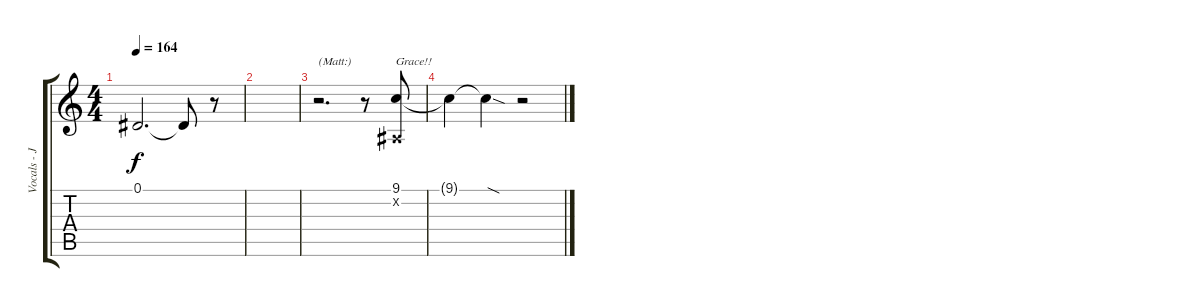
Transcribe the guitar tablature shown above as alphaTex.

\track ("Vocals - Jordan Brown" "Vocals - J") {instrument altosax}
\staff {score tabs}
\tuning (Eb4 Bb3 Gb3 Db3 Ab2 Eb2) {hide}
\ts (4 4)
\tempo 164
\clef g2
\ks c
0.1{t}.2{d dy f} 0.1{t}.8 r.8 |
|
r.2{d txt "(Matt:)"} r.8 (9.1 0.2{x}).8{txt "Grace!!" volume 7 balance 0 instrument sopranosax} |
9.1{t}.4 9.1{sod t}.4 r.2
